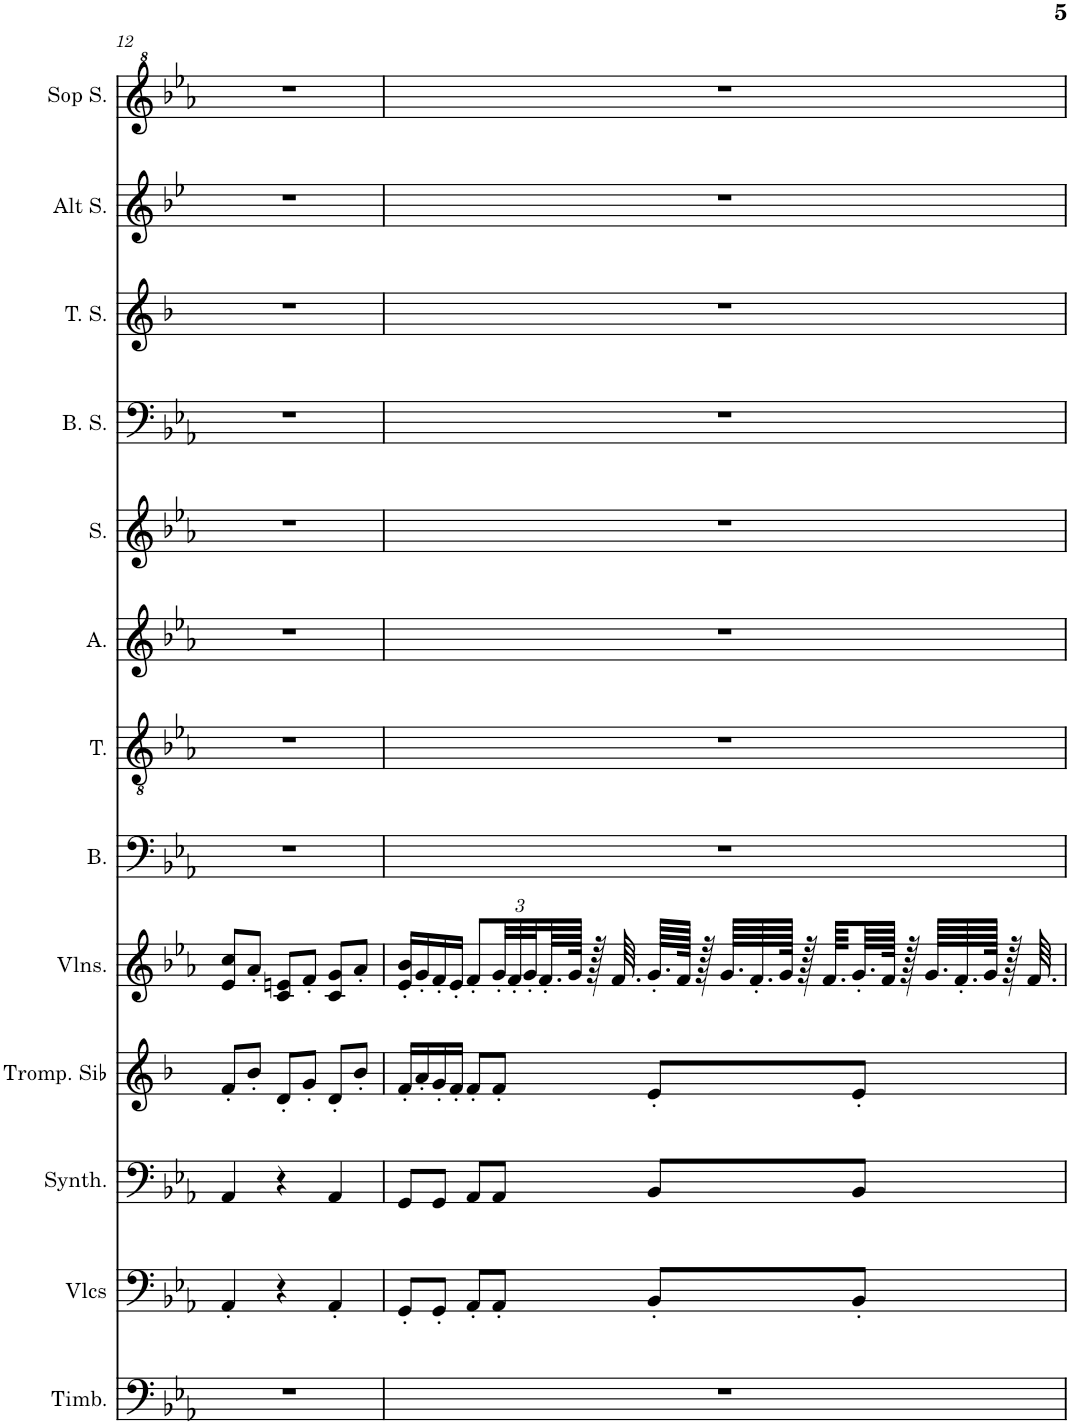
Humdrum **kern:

**kern	**kern	**kern	**kern	**kern	**kern	**kern	**kern	**kern	**kern	**kern	**kern	**kern
*part13	*part12	*part11	*part10	*part9	*part8	*part7	*part6	*part5	*part4	*part3	*part2	*part1
*staff13	*staff12	*staff11	*staff10	*staff9	*staff8	*staff7	*staff6	*staff5	*staff4	*staff3	*staff2	*staff1
*I"Timbales, Staff-1	*I"Violoncelles, D'Bass/Strings, etc	*I"Synthétiseur d'instruments à cordes, Synth strings, etc	*I"Trompette en Sib, Synth strings 2	*I"Violons, 1st violins	*I"Basse	*I"Ténor	*I"Alto	*I"Soprano	*I"Basse Solo	*I"Tenor Solo	*I"Alto Solo	*I"Soprano Solo
*I'Timb.	*I'Vlcs	*I'Synth.	*I'Tromp. Sib	*I'Vlns.	*I'B.	*I'T.	*I'A.	*I'S.	*I'B. S.	*I'T. S.	*I'Alt S.	*I'Sop S.
!!LO:PB:g=z
*clefF4	*clefF4	*clefF4	*clefG2	*clefG2	*clefF4	*clefGv2	*clefG2	*clefG2	*clefF4	*clefG2	*clefG2	*clefG^2
*	*	*	*Trd1c2	*	*	*	*	*	*	*Trd8c14	*Trd4c7	*
*k[b-e-a-]	*k[b-e-a-]	*k[b-e-a-]	*k[b-]	*k[b-e-a-]	*k[b-e-a-]	*k[b-e-a-]	*k[b-e-a-]	*k[b-e-a-]	*k[b-e-a-]	*k[b-]	*k[b-e-]	*k[b-e-a-]
*M3/4	*M3/4	*M3/4	*M3/4	*M3/4	*M3/4	*M3/4	*M3/4	*M3/4	*M3/4	*M3/4	*M3/4	*M3/4
=12	=12	=12	=12	=12	=12	=12	=12	=12	=12	=12	=12	=12
2.r	4AA-'/	4AA-/	8f'/L	8e-/ 8cc/L	2.r	2.r	2.r	2.r	2.r	2.r	2.r	2.r
.	.	.	8b-'/J	8a-'/J	.	.	.	.	.	.	.	.
.	4r	4r	8d'/L	8c/ 8en/L	.	.	.	.	.	.	.	.
.	.	.	8g'/J	8f'/J	.	.	.	.	.	.	.	.
.	4AA-'/	4AA-/	8d'/L	8c/ 8g/L	.	.	.	.	.	.	.	.
.	.	.	8b-'/J	8a-'/J	.	.	.	.	.	.	.	.
=13	=13	=13	=13	=13	=13	=13	=13	=13	=13	=13	=13	=13
2.r	8GG'/L	8GG/L	16f'/LL	16e-/' 16b-/'LL	2.r	2.r	2.r	2.r	2.r	2.r	2.r	2.r
.	.	.	16a'/	16g'/	.	.	.	.	.	.	.	.
.	8GG'/J	8GG/J	16g'/	16f'/	.	.	.	.	.	.	.	.
.	.	.	16f'/JJ	16e-'/JJ	.	.	.	.	.	.	.	.
.	8AA-'/L	8AA-/L	8f'/L	8f'/L	.	.	.	.	.	.	.	.
*	*	*	*	*Xbrackettup	*	*	*	*	*	*	*	*
.	8AA-'/J	8AA-/J	8f'/J	48g'/LL	.	.	.	.	.	.	.	.
.	.	.	.	48f'/	.	.	.	.	.	.	.	.
.	.	.	.	48g'/	.	.	.	.	.	.	.	.
.	.	.	.	64.f'/L	.	.	.	.	.	.	.	.
.	.	.	.	128g/JJJJk	.	.	.	.	.	.	.	.
.	.	.	.	128r	.	.	.	.	.	.	.	.
.	.	.	.	64.f/	.	.	.	.	.	.	.	.
.	8BB-'/L	8BB-/L	8e'/L	64.g'/LLLL	.	.	.	.	.	.	.	.
.	.	.	.	128f/JJJJk	.	.	.	.	.	.	.	.
.	.	.	.	128r	.	.	.	.	.	.	.	.
.	.	.	.	64.g/LLLL	.	.	.	.	.	.	.	.
.	.	.	.	64.f'/	.	.	.	.	.	.	.	.
.	.	.	.	128g/JJJJk	.	.	.	.	.	.	.	.
.	.	.	.	128r	.	.	.	.	.	.	.	.
.	.	.	.	64.f/LLLL	.	.	.	.	.	.	.	.
.	8BB-'/J	8BB-/J	8e'/J	64.g'/	.	.	.	.	.	.	.	.
.	.	.	.	128f/JJJJk	.	.	.	.	.	.	.	.
.	.	.	.	128r	.	.	.	.	.	.	.	.
.	.	.	.	64.g/LLLL	.	.	.	.	.	.	.	.
.	.	.	.	64.f'/	.	.	.	.	.	.	.	.
.	.	.	.	128g/JJJJk	.	.	.	.	.	.	.	.
.	.	.	.	128r	.	.	.	.	.	.	.	.
.	.	.	.	64.f/	.	.	.	.	.	.	.	.
=	=	=	=	=	=	=	=	=	=	=	=	=
*-	*-	*-	*-	*-	*-	*-	*-	*-	*-	*-	*-	*-
